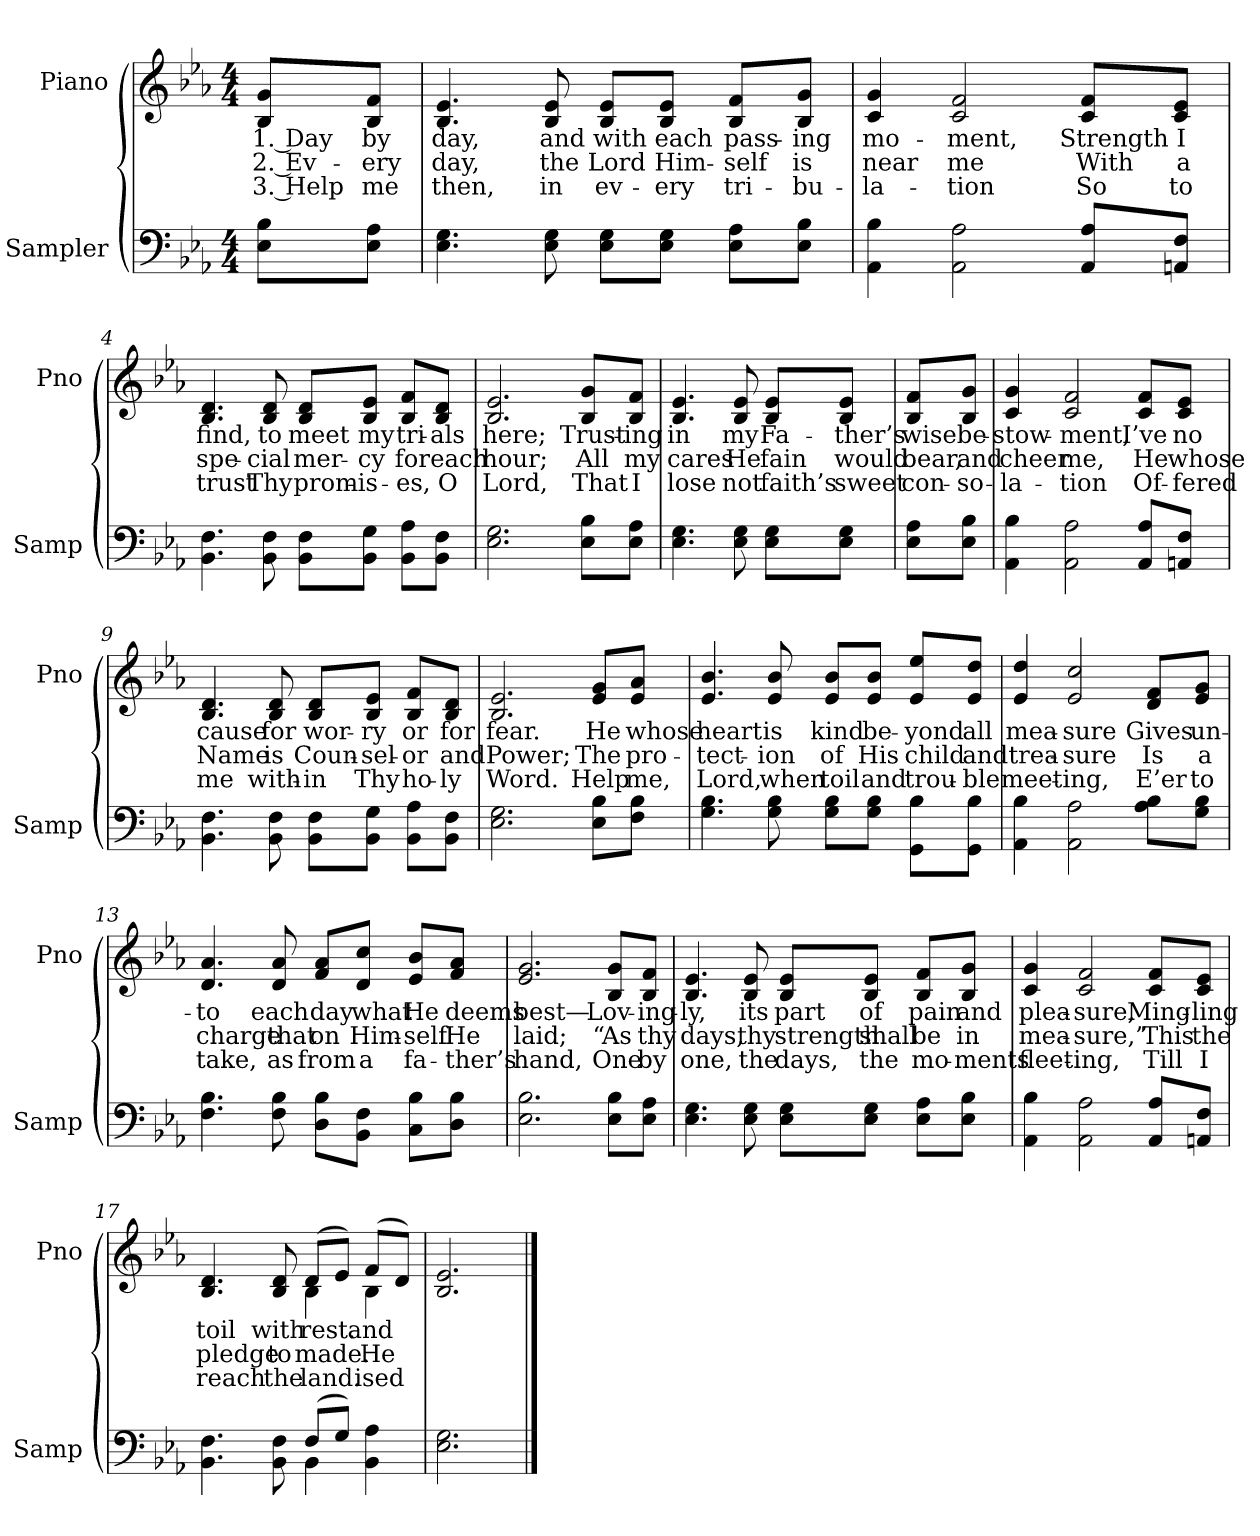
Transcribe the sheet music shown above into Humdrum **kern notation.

**kern	**kern	**text	**text	**text
*part2	*part1	*part1	*part1	*part1
*staff2	*staff1	*staff1	*staff1	*staff1
*I"Sampler	*I"Piano	*	*	*
*I'Samp	*I'Pno	*	*	*
*clefF4	*clefG2	*	*	*
*k[b-e-a-]	*k[b-e-a-]	*	*	*
*E-:	*E-:	*	*	*
*M4/4	*M4/4	*	*	*
=1	=1	=1	=1	=1
8E-\ 8B-\L	8B-/ 8g/L	1. Day	2. Ev-	3. Help
8E-\ 8A-\J	8B-/ 8f/J	by	-ery	me
=2	=2	=2	=2	=2
4.E- 4.G	4.B- 4.e-	day,	day,	then,
8E- 8G	8B- 8e-	and	the	in
8E-\ 8G\L	8B-/ 8e-/L	with	Lord	ev-
8E-\ 8G\J	8B-/ 8e-/J	each	Him-	-ery
8E-\ 8A-\L	8B-/ 8f/L	pass-	-self	tri-
8E-\ 8B-\J	8B-/ 8g/J	-ing	is	-bu-
=3	=3	=3	=3	=3
4AA- 4B-	4c 4g	mo-	near	-la-
2AA- 2A-	2c 2f	-ment,	me	-tion
8AA-/ 8A-/L	8c/ 8f/L	Strength	With	So
8AAn/ 8F/J	8c/ 8e-/J	I	a	to
=4	=4	=4	=4	=4
4.BB- 4.F	4.B- 4.d	find,	spe-	trust
8BB- 8F	8B- 8d	to	-cial	Thy
8BB-\ 8F\L	8B-/ 8d/L	meet	mer-	prom-
8BB-\ 8G\J	8B-/ 8e-/J	my	-cy	-is-
8BB-\ 8A-\L	8B-/ 8f/L	tri-	for	-es,
8BB-\ 8F\J	8B-/ 8d/J	-als	each	O
=5	=5	=5	=5	=5
2.E- 2.G	2.B- 2.e-	here;	hour;	Lord,
8E-\ 8B-\L	8B-/ 8g/L	Trust-	All	That
8E-\ 8A-\J	8B-/ 8f/J	-ing	my	I
=6	=6	=6	=6	=6
4.E- 4.G	4.B- 4.e-	in	cares	lose
8E- 8G	8B- 8e-	my	He	not
8E-\ 8G\L	8B-/ 8e-/L	Fa-	fain	faith’s
8E-\ 8G\J	8B-/ 8e-/J	-ther’s	would	sweet
=7	=7	=7	=7	=7
8E-\ 8A-\L	8B-/ 8f/L	wise	bear,	con-
8E-\ 8B-\J	8B-/ 8g/J	be-	and	-so-
=8	=8	=8	=8	=8
4AA- 4B-	4c 4g	-stow-	cheer	-la-
2AA- 2A-	2c 2f	-ment,	me,	-tion
8AA-/ 8A-/L	8c/ 8f/L	I’ve	He	Of-
8AAn/ 8F/J	8c/ 8e-/J	no	whose	-fered
=9	=9	=9	=9	=9
4.BB- 4.F	4.B- 4.d	cause	Name	me
8BB- 8F	8B- 8d	for	is	with-
8BB-\ 8F\L	8B-/ 8d/L	wor-	Coun-	-in
8BB-\ 8G\J	8B-/ 8e-/J	-ry	-sel-	Thy
8BB-\ 8A-\L	8B-/ 8f/L	or	-or	ho-
8BB-\ 8F\J	8B-/ 8d/J	for	and	-ly
=10	=10	=10	=10	=10
2.E- 2.G	2.B- 2.e-	fear.	Power;	Word.
8E-\ 8B-\L	8e-/ 8g/L	He	The	Help
8F\ 8B-\J	8e-/ 8a-/J	whose	pro-	me,
=11	=11	=11	=11	=11
4.G 4.B-	4.e- 4.b-	heart	-tect-	Lord,
8G 8B-	8e- 8b-	is	-ion	when
8G\ 8B-\L	8e-/ 8b-/L	kind	of	toil
8G\ 8B-\J	8e-/ 8b-/J	be-	His	and
8GG\ 8B-\L	8e-/ 8ee-/L	-yond	child	trou-
8GG\ 8B-\J	8e-/ 8dd/J	all	and	-ble
=12	=12	=12	=12	=12
4AA- 4B-	4e- 4dd	mea-	trea-	meet-
2AA- 2A-	2e- 2cc	-sure	-sure	-ing,
8A-\ 8B-\L	8d/ 8f/L	Gives	Is	E’er
8G\ 8B-\J	8e-/ 8g/J	un-	a	to
=13	=13	=13	=13	=13
4.F 4.B-	4.d 4.a-	-to	charge	take,
8F 8B-	8d 8a-	each	that	as
8D\ 8B-\L	8f/ 8a-/L	day	on	from
8BB-\ 8F\J	8d/ 8cc/J	what	Him-	a
8C\ 8B-\L	8e-/ 8b-/L	He	-self	fa-
8D\ 8B-\J	8f/ 8a-/J	deems	He	-ther’s
=14	=14	=14	=14	=14
2.E- 2.B-	2.e- 2.g	best—	laid;	hand,
8E-\ 8B-\L	8B-/ 8g/L	Lov-	“As	One
8E-\ 8A-\J	8B-/ 8f/J	-ing-	thy	by
=15	=15	=15	=15	=15
4.E- 4.G	4.B- 4.e-	-ly,	days,	one,
8E- 8G	8B- 8e-	its	thy	the
8E-\ 8G\L	8B-/ 8e-/L	part	strength	days,
8E-\ 8G\J	8B-/ 8e-/J	of	shall	the
8E-\ 8A-\L	8B-/ 8f/L	pain	be	mo-
8E-\ 8B-\J	8B-/ 8g/J	and	in	-ments
=16	=16	=16	=16	=16
4AA- 4B-	4c 4g	plea-	mea-	fleet-
2AA- 2A-	2c 2f	-sure,	-sure,”	-ing,
8AA-/ 8A-/L	8c/ 8f/L	Ming-	This	Till
8AAn/ 8F/J	8c/ 8e-/J	-ling	the	I
=17	=17	=17	=17	=17
*^	*^	*	*	*
4.BB- 4.F	2ryy	4.B- 4.d	2ryy	toil	pledge	reach
8BB- 8F	.	8B- 8d	.	with	to	the
(8F/L	4BB-	(8d/L	4B-	rest.	made.	land.
8G/J)	.	8e-/J)	.	.	.	.
4BB- 4A-	4ryy	(8f/L	4B-	and	He	-ised
.	.	8d/J)	.	.	.	.
*v	*v	*	*	*	*	*
*	*v	*v	*	*	*
=18	=18	=18	=18	=18
2.E- 2.G	2.B-/ 2.e-/	.	.	.
==	==	==	==	==
*-	*-	*-	*-	*-
